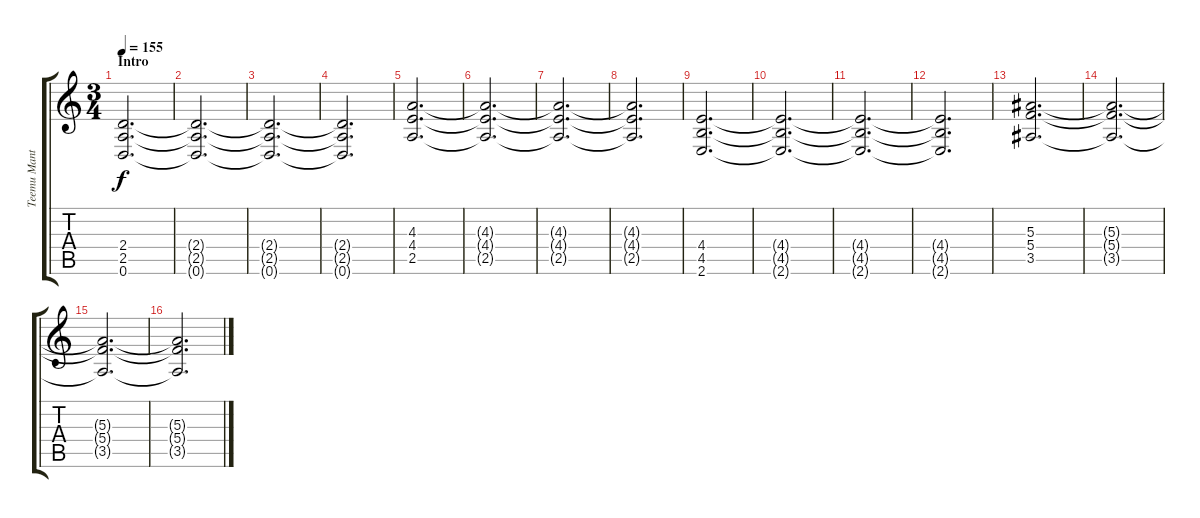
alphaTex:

\track ("Teemu Mantysaari" "Teemu Mant") {instrument distortionguitar}
\staff {score tabs}
\tuning (D4 A3 F3 C3 G2 D2) {hide}
\ts (3 4)
\section ("" "Intro")
\tempo 155
\clef g2
\ks c
(2.4 2.5 0.6).2{d dy f instrument distortionguitar} |
(2.4{t} 2.5{t} 0.6{t}).2{d} |
(2.4{t} 2.5{t} 0.6{t}).2{d} |
(2.4{t} 2.5{t} 0.6{t}).2{d} |
(4.3 4.4 2.5).2{d} |
(4.3{t} 4.4{t} 2.5{t}).2{d} |
(4.3{t} 4.4{t} 2.5{t}).2{d} |
(4.3{t} 4.4{t} 2.5{t}).2{d} |
(4.4 4.5 2.6).2{d} |
(4.4{t} 4.5{t} 2.6{t}).2{d} |
(4.4{t} 4.5{t} 2.6{t}).2{d} |
(4.4{t} 4.5{t} 2.6{t}).2{d} |
(5.3 5.4 3.5).2{d} |
(5.3{t} 5.4{t} 3.5{t}).2{d} |
(5.3{t} 5.4{t} 3.5{t}).2{d} |
(5.3{t} 5.4{t} 3.5{t}).2{d}
